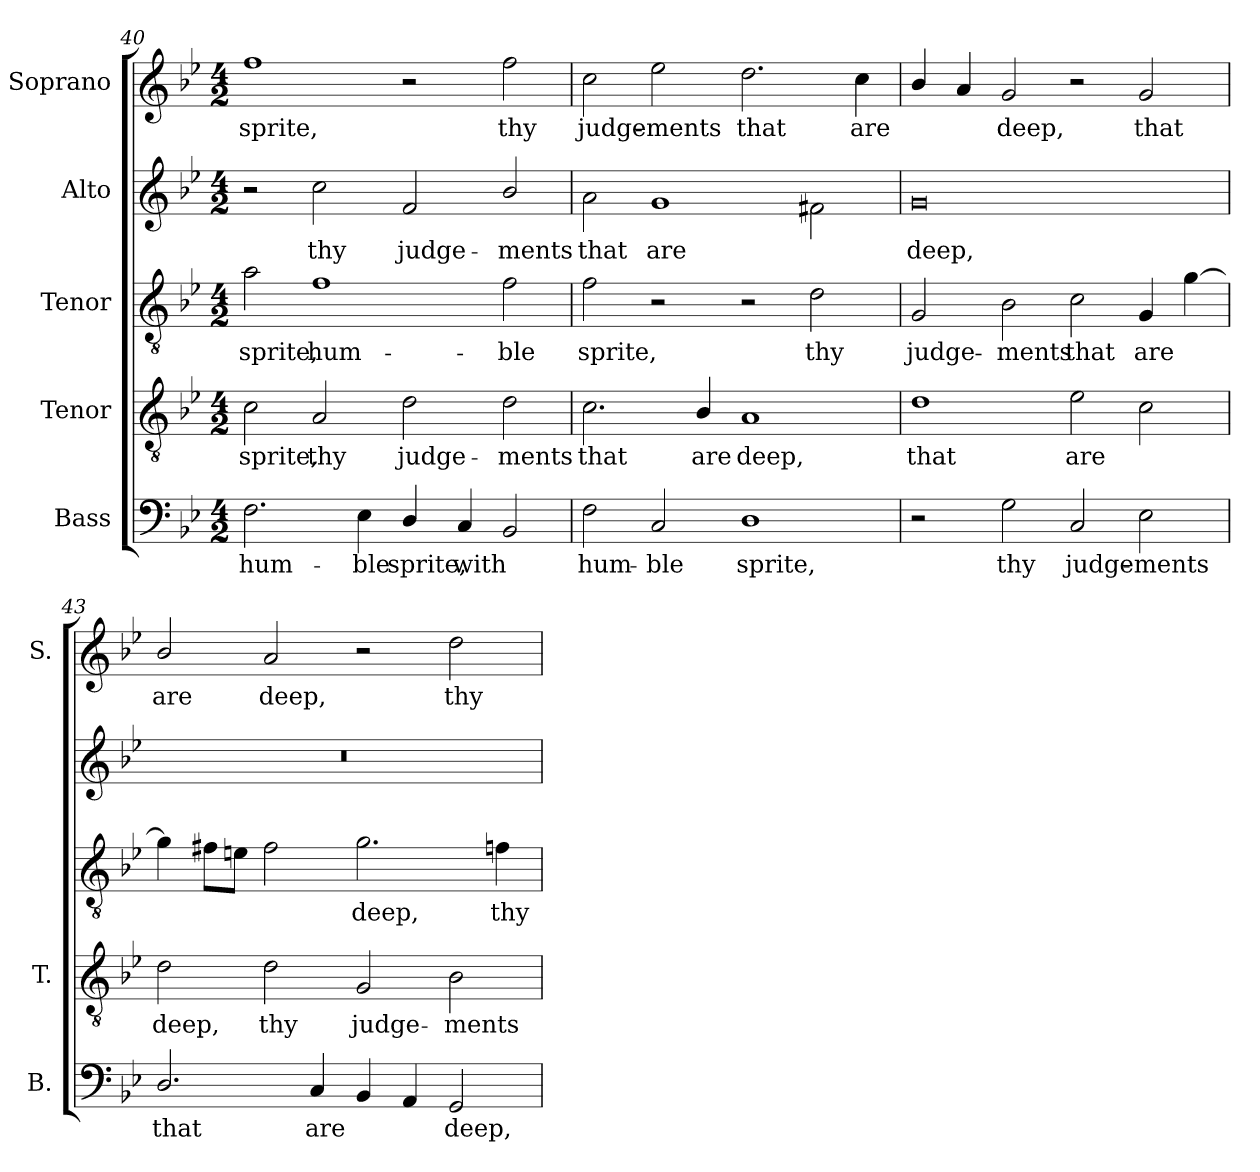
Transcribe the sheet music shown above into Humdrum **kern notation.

**kern	**text	**kern	**text	**kern	**text	**kern	**text	**kern	**text
*part5	*part5	*part4	*part4	*part3	*part3	*part2	*part2	*part1	*part1
*staff5	*staff5	*staff4	*staff4	*staff3	*staff3	*staff2	*staff2	*staff1	*staff1
*I"Bass	*	*I"Tenor	*	*I"Tenor	*	*I"Alto	*	*I"Soprano	*
*I'B.	*	*I'T.	*	*	*	*	*	*I'S.	*
*clefF4	*	*clefGv2	*	*clefGv2	*	*clefG2	*	*clefG2	*
*	*	*ITrd7c12	*	*ITrd7c12	*	*	*	*	*
*k[b-e-]	*	*k[b-e-]	*	*k[b-e-]	*	*k[b-e-]	*	*k[b-e-]	*
*B-:	*	*B-:	*	*B-:	*	*B-:	*	*B-:	*
*M4/2	*	*M4/2	*	*M4/2	*	*M4/2	*	*M4/2	*
=40	=40	=40	=40	=40	=40	=40	=40	=40	=40
!	!LO:LY:b:color=#000000	!	!	!	!	!	!	!	!
!	!	!	!LO:LY:b:color=#000000	!	!	!	!	!	!
!	!	!	!	!	!LO:LY:b:color=#000000	!	!	!	!
!	!	!	!	!	!	!	!	!	!LO:LY:b:color=#000000
2.Fi\	hum-	2Ci\	sprite,	2Ai\	sprite,	2r	.	1ffi	sprite,
!	!	!	!LO:LY:b:color=#000000	!	!	!	!	!	!
!	!	!	!	!	!LO:LY:b:color=#000000	!	!	!	!
!	!	!	!	!	!	!	!LO:LY:b:color=#000000	!	!
.	.	2AAi/	thy	1Fi	hum-	2cci\	thy	.	.
!	!LO:LY:b:color=#000000	!	!	!	!	!	!	!	!
4E-i\	-ble	.	.	.	.	.	.	.	.
!	!LO:LY:b:color=#000000	!	!	!	!	!	!	!	!
!	!	!	!LO:LY:b:color=#000000	!	!	!	!	!	!
!	!	!	!	!	!	!	!LO:LY:b:color=#000000	!	!
4Di/	sprite,	2Di\	judge-	.	.	2fi/	judge-	2r	.
!	!LO:LY:b:color=#000000	!	!	!	!	!	!	!	!
4Ci/	with	.	.	.	.	.	.	.	.
!	!	!	!LO:LY:b:color=#000000	!	!	!	!	!	!
!	!	!	!	!	!LO:LY:b:color=#000000	!	!	!	!
!	!	!	!	!	!	!	!LO:LY:b:color=#000000	!	!
!	!	!	!	!	!	!	!	!	!LO:LY:b:color=#000000
2BB-i/	.	2Di\	-ments	2Fi\	-ble	2b-i/	-ments	2ffi\	thy
=41	=41	=41	=41	=41	=41	=41	=41	=41	=41
!	!LO:LY:b:color=#000000	!	!	!	!	!	!	!	!
!	!	!	!LO:LY:b:color=#000000	!	!	!	!	!	!
!	!	!	!	!	!LO:LY:b:color=#000000	!	!	!	!
!	!	!	!	!	!	!	!LO:LY:b:color=#000000	!	!
!	!	!	!	!	!	!	!	!	!LO:LY:b:color=#000000
2Fi\	hum-	2.Ci\	that	2Fi\	sprite,	2ai\	that	2cci\	judge-
!	!LO:LY:b:color=#000000	!	!	!	!	!	!	!	!
!	!	!	!	!	!	!	!LO:LY:b:color=#000000	!	!
!	!	!	!	!	!	!	!	!	!LO:LY:b:color=#000000
2Ci/	-ble	.	.	2r	.	1gi	are	2ee-i\	-ments
!	!	!	!LO:LY:b:color=#000000	!	!	!	!	!	!
.	.	4BB-i/	are	.	.	.	.	.	.
!	!LO:LY:b:color=#000000	!	!	!	!	!	!	!	!
!	!	!	!LO:LY:b:color=#000000	!	!	!	!	!	!
!	!	!	!	!	!	!	!	!	!LO:LY:b:color=#000000
1Di	sprite,	1AAi	deep,	2r	.	.	.	2.ddi\	that
!	!	!	!	!	!LO:LY:b:color=#000000	!	!	!	!
.	.	.	.	2Di\	thy	2f#Xi\	.	.	.
!	!	!	!	!	!	!	!	!	!LO:LY:b:color=#000000
.	.	.	.	.	.	.	.	4cci\	are
=42	=42	=42	=42	=42	=42	=42	=42	=42	=42
!	!	!	!LO:LY:b:color=#000000	!	!	!	!	!	!
!	!	!	!	!	!LO:LY:b:color=#000000	!	!	!	!
!	!	!	!	!	!	!	!LO:LY:b:color=#000000	!	!
2r	.	1Di	that	2GGi/	judge-	0gi	deep,	4b-i/	.
.	.	.	.	.	.	.	.	4ai/	.
!	!LO:LY:b:color=#000000	!	!	!	!	!	!	!	!
!	!	!	!	!	!LO:LY:b:color=#000000	!	!	!	!
!	!	!	!	!	!	!	!	!	!LO:LY:b:color=#000000
2Gi\	thy	.	.	2BB-i\	-ments	.	.	2gi/	deep,
!	!LO:LY:b:color=#000000	!	!	!	!	!	!	!	!
!	!	!	!LO:LY:b:color=#000000	!	!	!	!	!	!
!	!	!	!	!	!LO:LY:b:color=#000000	!	!	!	!
2Ci/	judge-	2E-i\	are	2Ci\	that	.	.	2r	.
!	!LO:LY:b:color=#000000	!	!	!	!	!	!	!	!
!	!	!	!	!	!LO:LY:b:color=#000000	!	!	!	!
!	!	!	!	!	!	!	!	!	!LO:LY:b:color=#000000
2E-i\	-ments	2Ci\	.	4GGi/	are	.	.	2gi/	that
.	.	.	.	[4Gi\	.	.	.	.	.
!!LO:LB:g=z
=43	=43	=43	=43	=43	=43	=43	=43	=43	=43
!	!LO:LY:b:color=#000000	!	!	!	!	!	!	!	!
!	!	!	!LO:LY:b:color=#000000	!	!	!LO:N:vis=1	!	!	!
!	!	!	!	!	!	!	!	!	!LO:LY:b:color=#000000
2.Di/	that	2Di\	deep,	4Gi\]	.	0r	.	2b-i/	are
.	.	.	.	8F#Xi\L	.	.	.	.	.
.	.	.	.	8Eni\J	.	.	.	.	.
!	!	!	!LO:LY:b:color=#000000	!	!	!	!	!	!
!	!	!	!	!	!	!	!	!	!LO:LY:b:color=#000000
.	.	2Di\	thy	2F#i\	.	.	.	2ai/	deep,
!	!LO:LY:b:color=#000000	!	!	!	!	!	!	!	!
4Ci/	are	.	.	.	.	.	.	.	.
!	!	!	!LO:LY:b:color=#000000	!	!	!	!	!	!
!	!	!	!	!	!LO:LY:b:color=#000000	!	!	!	!
4BB-i/	.	2GGi/	judge-	2.Gi\	deep,	.	.	2r	.
4AAi/	.	.	.	.	.	.	.	.	.
!	!LO:LY:b:color=#000000	!	!	!	!	!	!	!	!
!	!	!	!LO:LY:b:color=#000000	!	!	!	!	!	!
!	!	!	!	!	!	!	!	!	!LO:LY:b:color=#000000
2GGi/	deep,	2BB-i\	-ments	.	.	.	.	2ddi\	thy
!	!	!	!	!	!LO:LY:b:color=#000000	!	!	!	!
.	.	.	.	4Fni\	thy	.	.	.	.
=	=	=	=	=	=	=	=	=	=
*-	*-	*-	*-	*-	*-	*-	*-	*-	*-
